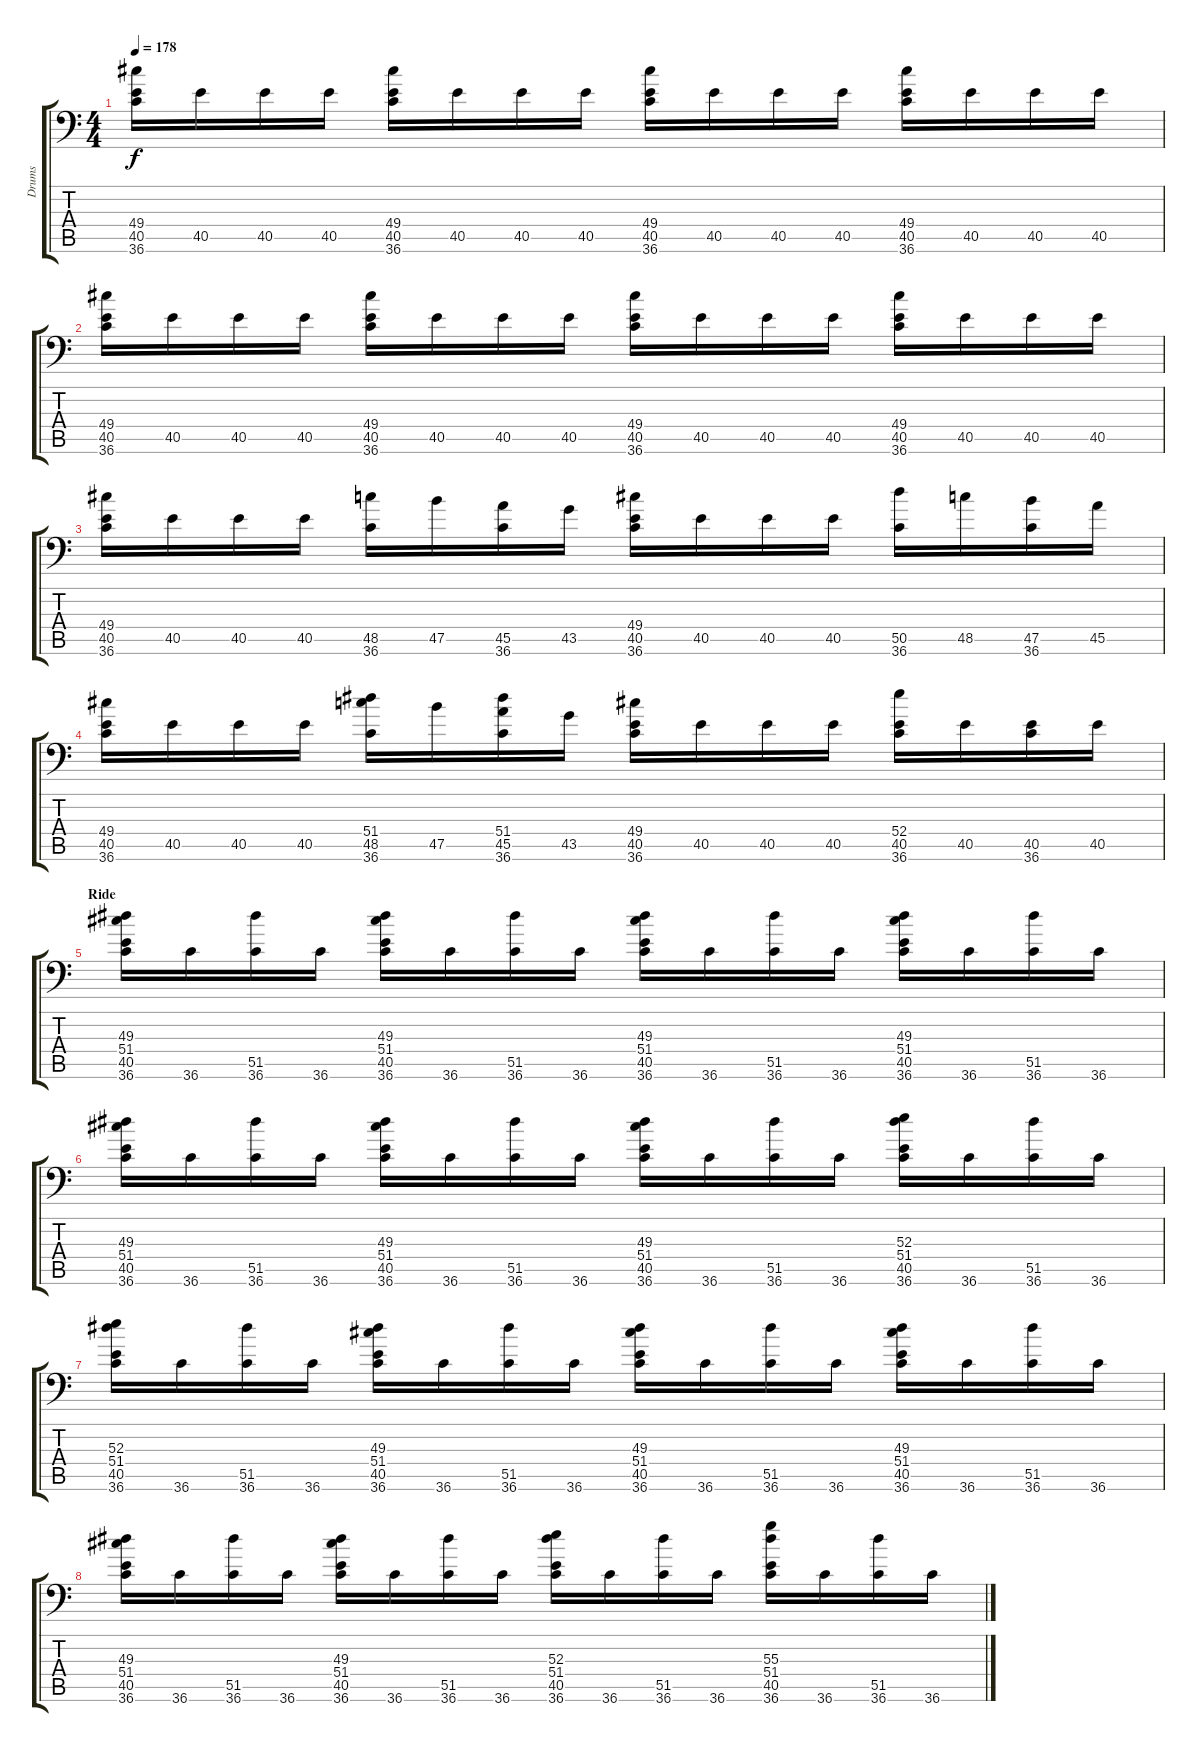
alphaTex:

\track ("Drums" "Drums") {instrument acousticgrandpiano}
\staff {score tabs}
\tuning (C-1 C-1 C-1 C-1 C-1 C-1) {hide}
\ts (4 4)
\tempo 178
\clef f4
\ks c
(49.4 40.5 36.6).16{dy f} 40.5.16 40.5.16 40.5.16 (49.4 40.5 36.6).16 40.5.16 40.5.16 40.5.16 (49.4 40.5 36.6).16 40.5.16 40.5.16 40.5.16 (49.4 40.5 36.6).16 40.5.16 40.5.16 40.5.16 |
(49.4 40.5 36.6).16 40.5.16 40.5.16 40.5.16 (49.4 40.5 36.6).16 40.5.16 40.5.16 40.5.16 (49.4 40.5 36.6).16 40.5.16 40.5.16 40.5.16 (49.4 40.5 36.6).16 40.5.16 40.5.16 40.5.16 |
(49.4 40.5 36.6).16 40.5.16 40.5.16 40.5.16 (48.5 36.6).16 47.5.16 (45.5 36.6).16 43.5.16 (49.4 40.5 36.6).16 40.5.16 40.5.16 40.5.16 (50.5 36.6).16 48.5.16 (47.5 36.6).16 45.5.16 |
(49.4 40.5 36.6).16 40.5.16 40.5.16 40.5.16 (51.4 48.5 36.6).16 47.5.16 (51.4 45.5 36.6).16 43.5.16 (49.4 40.5 36.6).16 40.5.16 40.5.16 40.5.16 (52.4 40.5 36.6).16 40.5.16 (40.5 36.6).16 40.5.16 |
\section ("" "Ride")
(49.3 51.4 40.5 36.6).16 36.6.16 (51.5 36.6).16 36.6.16 (49.3 51.4 40.5 36.6).16 36.6.16 (51.5 36.6).16 36.6.16 (49.3 51.4 40.5 36.6).16 36.6.16 (51.5 36.6).16 36.6.16 (49.3 51.4 40.5 36.6).16 36.6.16 (51.5 36.6).16 36.6.16 |
(49.3 51.4 40.5 36.6).16 36.6.16 (51.5 36.6).16 36.6.16 (49.3 51.4 40.5 36.6).16 36.6.16 (51.5 36.6).16 36.6.16 (49.3 51.4 40.5 36.6).16 36.6.16 (51.5 36.6).16 36.6.16 (52.3 51.4 40.5 36.6).16 36.6.16 (51.5 36.6).16 36.6.16 |
(52.3 51.4 40.5 36.6).16 36.6.16 (51.5 36.6).16 36.6.16 (49.3 51.4 40.5 36.6).16 36.6.16 (51.5 36.6).16 36.6.16 (49.3 51.4 40.5 36.6).16 36.6.16 (51.5 36.6).16 36.6.16 (49.3 51.4 40.5 36.6).16 36.6.16 (51.5 36.6).16 36.6.16 |
(49.3 51.4 40.5 36.6).16 36.6.16 (51.5 36.6).16 36.6.16 (49.3 51.4 40.5 36.6).16 36.6.16 (51.5 36.6).16 36.6.16 (52.3 51.4 40.5 36.6).16 36.6.16 (51.5 36.6).16 36.6.16 (55.3 51.4 40.5 36.6).16 36.6.16 (51.5 36.6).16 36.6.16
